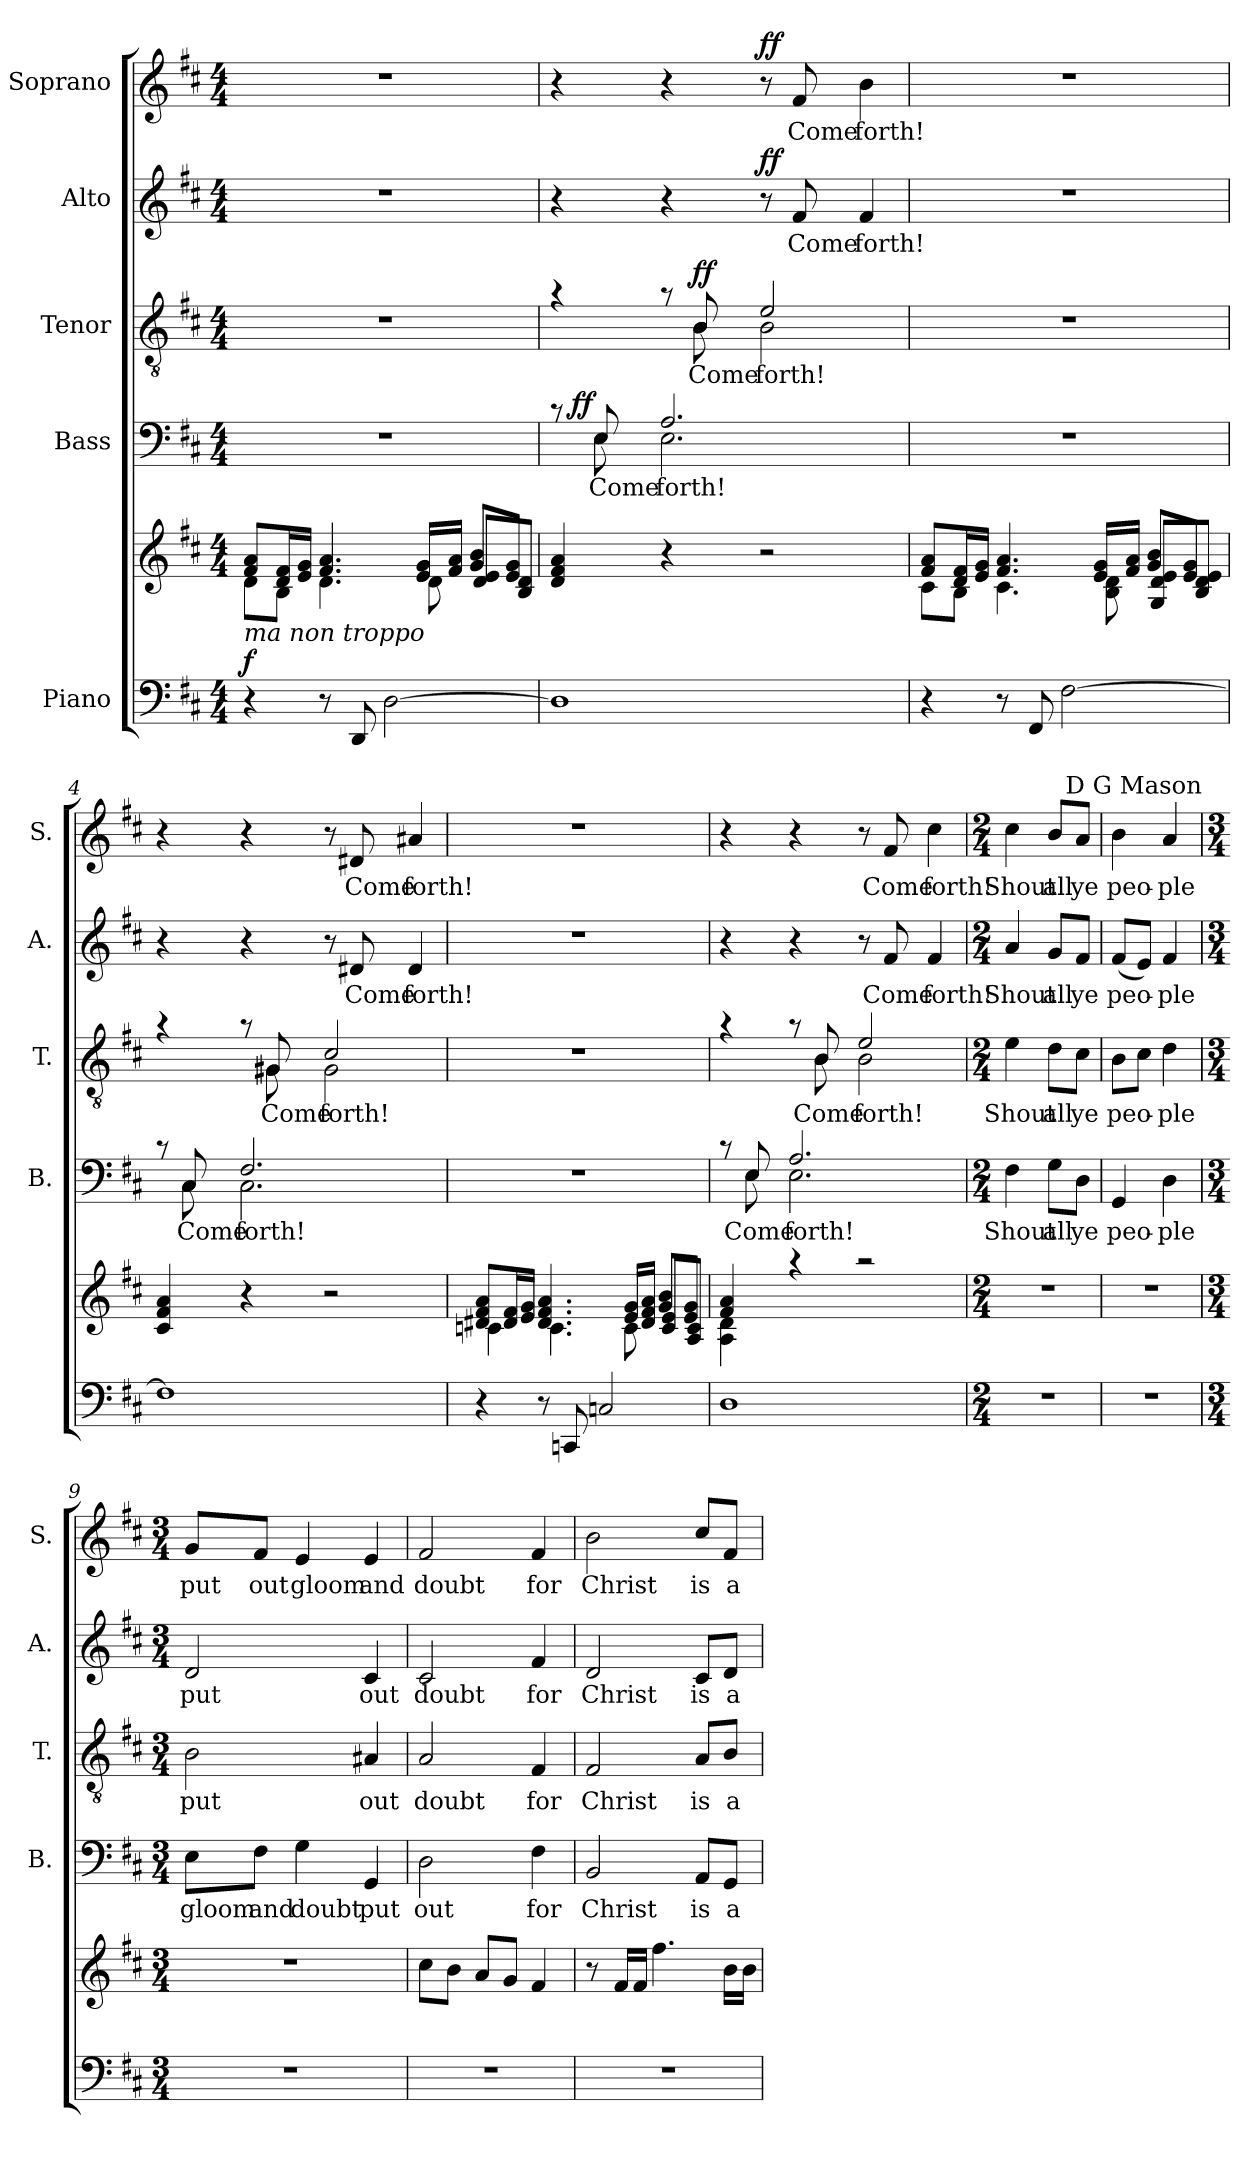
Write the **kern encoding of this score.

**kern	**kern	**dynam	**kern	**text	**dynam	**kern	**text	**dynam	**kern	**text	**dynam	**kern	**text	**dynam
*part5	*part5	*part5	*part4	*part4	*part4	*part3	*part3	*part3	*part2	*part2	*part2	*part1	*part1	*part1
*staff6	*staff5	*staff5/6	*staff4	*staff4	*staff4	*staff3	*staff3	*staff3	*staff2	*staff2	*staff2	*staff1	*staff1	*staff1
*I"Piano	*	*	*I"Bass	*	*	*I"Tenor	*	*	*I"Alto	*	*	*I"Soprano	*	*
*	*	*	*I'B.	*	*	*I'T.	*	*	*I'A.	*	*	*I'S.	*	*
*clefF4	*clefG2	*	*clefF4	*	*	*clefGv2	*	*	*clefG2	*	*	*clefG2	*	*
*	*	*	*	*	*	*ITrd7c12	*	*	*	*	*	*	*	*
*k[f#c#]	*k[f#c#]	*	*k[f#c#]	*	*	*k[f#c#]	*	*	*k[f#c#]	*	*	*k[f#c#]	*	*
*D:	*D:	*	*D:	*	*	*D:	*	*	*D:	*	*	*D:	*	*
*M4/4	*M4/4	*	*M4/4	*	*	*M4/4	*	*	*M4/4	*	*	*M4/4	*	*
*MM88	*MM88	*	*MM88	*	*	*MM88	*	*	*MM88	*	*	*MM88	*	*
=1	=1	=1	=1	=1	=1	=1	=1	=1	=1	=1	=1	=1	=1	=1
*	*^	*	*	*	*	*	*	*	*	*	*	*	*	*
!	!LO:TX:b:i:t=ma non troppo	!	!	!	!	!	!	!	!	!	!	!	!	!	!
!	!	!	!LO:DY:a=2	!	!	!	!	!	!	!	!	!	!	!	!
4r	8f#/ 8a/L	8d\L	f	1r	.	.	1r	.	.	1r	.	.	1r	.	.
.	16d/ 16f#/L	8B\J	.	.	.	.	.	.	.	.	.	.	.	.	.
.	16e/ 16g/JJ	.	.	.	.	.	.	.	.	.	.	.	.	.	.
8r	4.f#/ 4.a/	4.d\	.	.	.	.	.	.	.	.	.	.	.	.	.
8DD/	.	.	.	.	.	.	.	.	.	.	.	.	.	.	.
[>2D\	.	.	.	.	.	.	.	.	.	.	.	.	.	.	.
.	16e/ 16g/LL	8d\	.	.	.	.	.	.	.	.	.	.	.	.	.
.	16f#/ 16a/JJ	.	.	.	.	.	.	.	.	.	.	.	.	.	.
.	8g/ 8b/L	8d/ 8e/L	.	.	.	.	.	.	.	.	.	.	.	.	.
.	8e/ 8g/J	8B/ 8d/J	.	.	.	.	.	.	.	.	.	.	.	.	.
*	*v	*v	*	*	*	*	*	*	*	*	*	*	*	*	*
=2	=2	=2	=2	=2	=2	=2	=2	=2	=2	=2	=2	=2	=2	=2
*	*	*	*^	*	*	*^	*	*	*	*	*	*	*	*
*	*	*	*	*^	*	*	*	*	*	*	*	*	*	*	*	*
1D]	4d/ 4f#/ 4a/	.	8rc	8ryy	16ryy	.	.	4ra	4.ryy	.	.	4r	.	.	4r	.	.
!	!	!	!	!	!	!	!LO:DY:a	!	!	!	!	!	!	!	!	!	!
.	.	.	.	.	2...ryy	.	ff	.	.	.	.	.	.	.	.	.	.
!	!	!	!	!	!	!LO:LY:b	!	!	!	!	!	!	!	!	!	!	!
.	.	.	8E/	8E\	.	Come	.	.	.	.	.	.	.	.	.	.	.
!	!	!	!	!	!	!LO:LY:b	!	!	!	!	!	!	!	!	!	!	!
.	4r	.	2.A/	2.E\	.	forth!	.	8ra	.	.	.	4r	.	.	4r	.	.
!	!	!	!	!	!	!	!	!	!	!LO:LY:b	!LO:DY:a	!	!	!	!	!	!
.	.	.	.	.	.	.	.	8BB/	8BB\	Come	ff	.	.	.	.	.	.
!	!	!	!	!	!	!	!	!	!	!LO:LY:b	!	!	!	!LO:DY:a	!	!	!LO:DY:a
.	2r	.	.	.	.	.	.	2E/	2BB\	forth!	.	8r	.	ff	8r	.	ff
!	!	!	!	!	!	!	!	!	!	!	!	!	!LO:LY:b	!	!	!LO:LY:b	!
.	.	.	.	.	.	.	.	.	.	.	.	8f#/	Come	.	8f#/	Come	.
!	!	!	!	!	!	!	!	!	!	!	!	!	!LO:LY:b	!	!	!LO:LY:b	!
.	.	.	.	.	.	.	.	.	.	.	.	4f#/	forth!	.	4b\	forth!	.
*	*	*	*v	*v	*v	*	*	*	*	*	*	*	*	*	*	*	*
*	*	*	*	*	*	*v	*v	*	*	*	*	*	*	*	*
=3	=3	=3	=3	=3	=3	=3	=3	=3	=3	=3	=3	=3	=3	=3
*	*^	*	*	*	*	*	*	*	*	*	*	*	*	*
4r	8f#/ 8a/L	8c#\L	.	1r	.	.	1r	.	.	1r	.	.	1r	.	.
.	16d/ 16f#/L	8B\J	.	.	.	.	.	.	.	.	.	.	.	.	.
.	16e/ 16g/JJ	.	.	.	.	.	.	.	.	.	.	.	.	.	.
8r	4.f#/ 4.a/	4.c#\	.	.	.	.	.	.	.	.	.	.	.	.	.
8FF#/	.	.	.	.	.	.	.	.	.	.	.	.	.	.	.
[>2F#\	.	.	.	.	.	.	.	.	.	.	.	.	.	.	.
.	16e/ 16g/LL	8B\ 8d\	.	.	.	.	.	.	.	.	.	.	.	.	.
.	16f#/ 16a/JJ	.	.	.	.	.	.	.	.	.	.	.	.	.	.
.	8g/ 8b/L	8G/ 8d/ 8e/L	.	.	.	.	.	.	.	.	.	.	.	.	.
.	8e/ 8g/J	8B/ 8d/ 8e/J	.	.	.	.	.	.	.	.	.	.	.	.	.
*	*v	*v	*	*	*	*	*	*	*	*	*	*	*	*	*
!!LO:LB:g=z
=4	=4	=4	=4	=4	=4	=4	=4	=4	=4	=4	=4	=4	=4	=4
*	*	*	*^	*	*	*^	*	*	*	*	*	*	*	*
1F#]	4c#/ 4f#/ 4a/	.	8rc	8ryy	.	.	4ra	4.ryy	.	.	4r	.	.	4r	.	.
!	!	!	!	!	!LO:LY:b	!	!	!	!	!	!	!	!	!	!	!
.	.	.	8C#/	8C#\	Come	.	.	.	.	.	.	.	.	.	.	.
!	!	!	!	!	!LO:LY:b	!	!	!	!	!	!	!	!	!	!	!
.	4r	.	2.F#/	2.C#\	forth!	.	8ra	.	.	.	4r	.	.	4r	.	.
!	!	!	!	!	!	!	!	!	!LO:LY:b	!	!	!	!	!	!	!
.	.	.	.	.	.	.	8GG#X/	8GG#\	Come	.	.	.	.	.	.	.
!	!	!	!	!	!	!	!	!	!LO:LY:b	!	!	!	!	!	!	!
.	2r	.	.	.	.	.	2C#/	2GG#\	forth!	.	8r	.	.	8r	.	.
!	!	!	!	!	!	!	!	!	!	!	!	!LO:LY:b	!	!	!LO:LY:b	!
.	.	.	.	.	.	.	.	.	.	.	8d#X/	Come	.	8d#X/	Come	.
!	!	!	!	!	!	!	!	!	!	!	!	!LO:LY:b	!	!	!LO:LY:b	!
.	.	.	.	.	.	.	.	.	.	.	4d#/	forth!	.	4a#X/	forth!	.
*	*	*	*v	*v	*	*	*	*	*	*	*	*	*	*	*	*
*	*	*	*	*	*	*v	*v	*	*	*	*	*	*	*	*
=5	=5	=5	=5	=5	=5	=5	=5	=5	=5	=5	=5	=5	=5	=5
*	*^	*	*	*	*	*	*	*	*	*	*	*	*	*
4r	8d#X/ 8f#/ 8a/L	4cn\	.	1r	.	.	1r	.	.	1r	.	.	1r	.	.
.	16d#/ 16f#/L	.	.	.	.	.	.	.	.	.	.	.	.	.	.
.	16e/ 16g/JJ	.	.	.	.	.	.	.	.	.	.	.	.	.	.
8r	4.d#/ 4.f#/ 4.a/	4.c\	.	.	.	.	.	.	.	.	.	.	.	.	.
8CCn/	.	.	.	.	.	.	.	.	.	.	.	.	.	.	.
2Cn/	.	.	.	.	.	.	.	.	.	.	.	.	.	.	.
.	16e/ 16g/LL	8c\	.	.	.	.	.	.	.	.	.	.	.	.	.
.	16d#/ 16f#/ 16a/JJ	.	.	.	.	.	.	.	.	.	.	.	.	.	.
.	8g/ 8b/L	8c/ 8e/L	.	.	.	.	.	.	.	.	.	.	.	.	.
.	8e/ 8g/J	8A/ 8c/J	.	.	.	.	.	.	.	.	.	.	.	.	.
=6	=6	=6	=6	=6	=6	=6	=6	=6	=6	=6	=6	=6	=6	=6	=6
*	*	*	*	*^	*	*	*^	*	*	*	*	*	*	*	*
1D	4f#/ 4a/	4A\ 4d\	.	8rc	8ryy	.	.	4ra	4.ryy	.	.	4r	.	.	4r	.	.
!	!	!	!	!	!	!LO:LY:b	!	!	!	!	!	!	!	!	!	!	!
.	.	.	.	8E/	8E\	Come	.	.	.	.	.	.	.	.	.	.	.
!	!	!	!	!	!	!LO:LY:b	!	!	!	!	!	!	!	!	!	!	!
.	4raa	2.ryy	.	2.A/	2.E\	forth!	.	8ra	.	.	.	4r	.	.	4r	.	.
!	!	!	!	!	!	!	!	!	!	!LO:LY:b	!	!	!	!	!	!	!
.	.	.	.	.	.	.	.	8BB/	8BB\	Come	.	.	.	.	.	.	.
!	!	!	!	!	!	!	!	!	!	!LO:LY:b	!	!	!	!	!	!	!
.	2raa	.	.	.	.	.	.	2E/	2BB\	forth!	.	8r	.	.	8r	.	.
!	!	!	!	!	!	!	!	!	!	!	!	!	!LO:LY:b	!	!	!LO:LY:b	!
.	.	.	.	.	.	.	.	.	.	.	.	8f#/	Come	.	8f#/	Come	.
!	!	!	!	!	!	!	!	!	!	!	!	!	!LO:LY:b	!	!	!LO:LY:b	!
.	.	.	.	.	.	.	.	.	.	.	.	4f#/	forth!	.	4cc#\	forth!	.
*	*v	*v	*	*	*	*	*	*v	*v	*	*	*	*	*	*	*	*
*	*	*	*v	*v	*	*	*	*	*	*	*	*	*	*	*
=7	=7	=7	=7	=7	=7	=7	=7	=7	=7	=7	=7	=7	=7	=7
*M2/4	*M2/4	*	*M2/4	*	*	*M2/4	*	*	*M2/4	*	*	*M2/4	*	*
!LO:N:vis=1	!LO:N:vis=1	!	!	!LO:LY:b	!	!	!LO:LY:b	!	!	!LO:LY:b	!	!	!LO:LY:b	!
2r	2r	.	4F#\	Shout	.	4E\	Shout	.	4a/	Shout	.	4cc#\	Shout	.
!	!	!	!	!LO:LY:b	!	!	!LO:LY:b	!	!	!LO:LY:b	!	!	!LO:LY:b	!
.	.	.	8G\L	all	.	8D\L	all	.	8g/L	all	.	8b/L	all	.
!	!	!	!	!LO:LY:b	!	!	!LO:LY:b	!	!	!LO:LY:b	!	!	!LO:LY:b	!
.	.	.	8D\J	ye	.	8C#\J	ye	.	8f#/J	ye	.	8a/J	ye	.
=8	=8	=8	=8	=8	=8	=8	=8	=8	=8	=8	=8	=8	=8	=8
!LO:N:vis=1	!LO:N:vis=1	!	!	!LO:LY:b	!	!	!LO:LY:b	!	!	!LO:LY:b	!	!	!LO:LY:b	!
2r	2r	.	4GG/	peo-	.	8BB\L	peo-	.	(<8f#/L	peo-	.	4b\	peo-	.
.	.	.	.	.	.	8C#\J	.	.	8e/J)	.	.	.	.	.
!	!	!	!	!LO:LY:b	!	!	!LO:LY:b	!	!	!LO:LY:b	!	!	!LO:LY:b	!
.	.	.	4D\	-ple	.	4D\	-ple	.	4f#/	-ple	.	4a/	-ple	.
!	!	!	!	!	!	!	!	!	!	!	!	!LO:TX:a:rj:t=D G Mason	!	!
!!LO:LB:g=z
=9	=9	=9	=9	=9	=9	=9	=9	=9	=9	=9	=9	=9	=9	=9
*M3/4	*M3/4	*	*M3/4	*	*	*M3/4	*	*	*M3/4	*	*	*M3/4	*	*
!LO:N:vis=1	!LO:N:vis=1	!	!	!LO:LY:b	!	!	!LO:LY:b	!	!	!LO:LY:b	!	!	!LO:LY:b	!
2.r	2.r	.	8E\L	gloom	.	2BB\	put	.	2d/	put	.	8g/L	put	.
!	!	!	!	!LO:LY:b	!	!	!	!	!	!	!	!	!LO:LY:b	!
.	.	.	8F#\J	and	.	.	.	.	.	.	.	8f#/J	out	.
!	!	!	!	!LO:LY:b	!	!	!	!	!	!	!	!	!LO:LY:b	!
.	.	.	4G\	doubt	.	.	.	.	.	.	.	4e/	gloom	.
!	!	!	!	!LO:LY:b	!	!	!LO:LY:b	!	!	!LO:LY:b	!	!	!LO:LY:b	!
.	.	.	4GG/	put	.	4AA#X/	out	.	4c#/	out	.	4e/	and	.
=10	=10	=10	=10	=10	=10	=10	=10	=10	=10	=10	=10	=10	=10	=10
!LO:N:vis=1	!	!	!	!LO:LY:b	!	!	!LO:LY:b	!	!	!LO:LY:b	!	!	!LO:LY:b	!
2.r	8cc#\L	.	2D\	out	.	2AA/	doubt	.	2c#/	doubt	.	2f#/	doubt	.
.	8b\J	.	.	.	.	.	.	.	.	.	.	.	.	.
.	8a/L	.	.	.	.	.	.	.	.	.	.	.	.	.
.	8g/J	.	.	.	.	.	.	.	.	.	.	.	.	.
!	!	!	!	!LO:LY:b	!	!	!LO:LY:b	!	!	!LO:LY:b	!	!	!LO:LY:b	!
.	4f#/	.	4F#\	for	.	4FF#/	for	.	4f#/	for	.	4f#/	for	.
=11	=11	=11	=11	=11	=11	=11	=11	=11	=11	=11	=11	=11	=11	=11
!LO:N:vis=1	!	!	!	!LO:LY:b	!	!	!LO:LY:b	!	!	!LO:LY:b	!	!	!LO:LY:b	!
2.r	8r	.	2BB/	Christ	.	2FF#/	Christ	.	2d/	Christ	.	2b\	Christ	.
.	16f#/LL	.	.	.	.	.	.	.	.	.	.	.	.	.
.	16f#/JJ	.	.	.	.	.	.	.	.	.	.	.	.	.
.	4.ff#\	.	.	.	.	.	.	.	.	.	.	.	.	.
!	!	!	!	!LO:LY:b	!	!	!LO:LY:b	!	!	!LO:LY:b	!	!	!LO:LY:b	!
.	.	.	8AA/L	is	.	8AA/L	is	.	8c#/L	is	.	8cc#/L	is	.
!	!	!	!	!LO:LY:b	!	!	!LO:LY:b	!	!	!LO:LY:b	!	!	!LO:LY:b	!
.	16b\LL	.	8GG/J	a-	.	8BB/J	a-	.	8d/J	a-	.	8f#/J	a-	.
.	16b\JJ	.	.	.	.	.	.	.	.	.	.	.	.	.
=	=	=	=	=	=	=	=	=	=	=	=	=	=	=
*-	*-	*-	*-	*-	*-	*-	*-	*-	*-	*-	*-	*-	*-	*-
